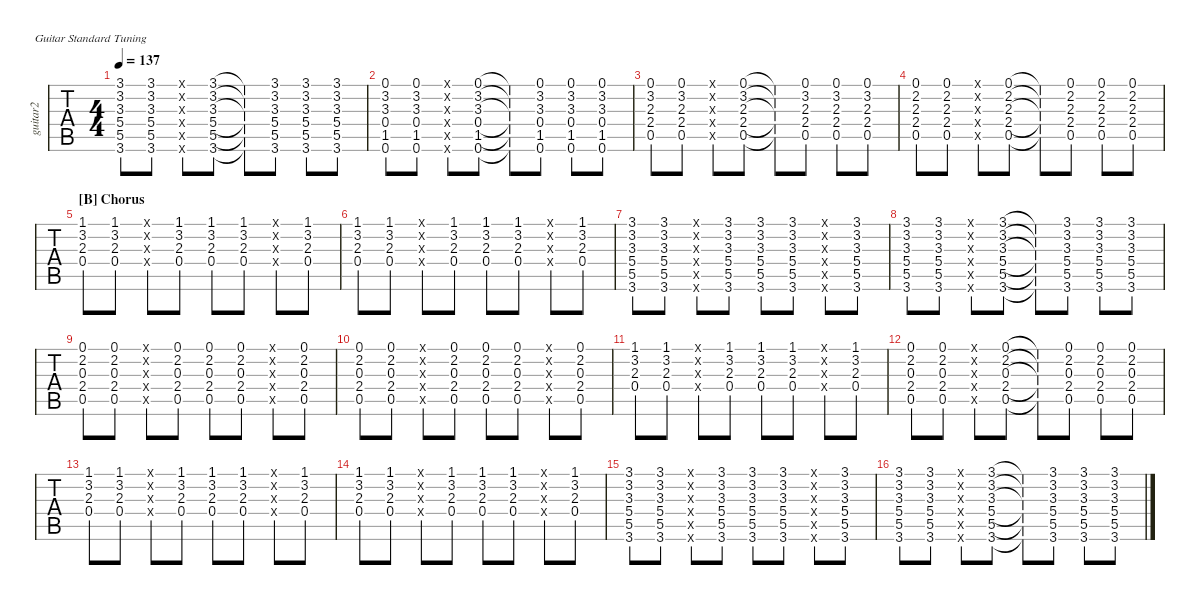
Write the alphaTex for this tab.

\defaultSystemsLayout 4
\hideDynamics
\bracketExtendMode nobrackets
\track ("Guitar2" "guitar2") {defaultSystemsLayout 4 instrument electricguitarclean}
\staff {tabs}
\tuning (E4 B3 G3 D3 A2 E2)
\ts (4 4)
\tempo 137
\clef g2
\ks f
(5.4{acc forcenatural} 3.3{acc b} 3.2{acc forcenatural} 3.1{acc forcenatural} 5.5{acc forcenatural} 3.6{acc forcenatural}).8{dy mf beam Up} (5.4{acc forcenatural} 3.3{acc b} 3.2{acc forcenatural} 3.1{acc forcenatural} 5.5{acc forcenatural} 3.6{acc forcenatural}).8{beam Up} (5.4{x acc forcenatural} 3.3{x acc b} 3.2{x acc forcenatural} 3.1{x acc forcenatural} 5.5{x acc forcenatural} 3.6{x acc forcenatural}).8{beam Up} (5.4{acc forcenatural} 3.3{acc b} 3.2{acc forcenatural} 3.1{acc forcenatural} 5.5{acc forcenatural} 3.6{acc forcenatural}).8{beam Up} (5.4{t acc forcenatural} 3.3{t acc b} 3.2{t acc forcenatural} 3.1{t acc forcenatural} 5.5{t acc forcenatural} 3.6{t acc forcenatural}).8{beam Up} (5.4{acc forcenatural} 3.3{acc b} 3.2{acc forcenatural} 3.1{acc forcenatural} 5.5{acc forcenatural} 3.6{acc forcenatural}).8{beam Up} (5.4{acc forcenatural} 3.3{acc b} 3.2{acc forcenatural} 3.1{acc forcenatural} 5.5{acc forcenatural} 3.6{acc forcenatural}).8{beam Up} (5.4{acc forcenatural} 3.3{acc b} 3.2{acc forcenatural} 3.1{acc forcenatural} 5.5{acc forcenatural} 3.6{acc forcenatural}).8{beam Up} |
(1.5{acc b} 0.4{acc forcenatural} 3.2{acc forcenatural} 0.1{acc forcenatural} 3.3{acc b} 0.6{acc forcenatural}).8{beam Up} (1.5{acc b} 0.4{acc forcenatural} 3.2{acc forcenatural} 0.1{acc forcenatural} 3.3{acc b} 0.6{acc forcenatural}).8{beam Up} (1.5{x acc b} 0.4{x acc forcenatural} 3.2{x acc forcenatural} 0.1{x acc forcenatural} 3.3{x acc b} 0.6{x acc forcenatural}).8{beam Up} (1.5{acc b} 0.4{acc forcenatural} 3.2{acc forcenatural} 0.1{acc forcenatural} 3.3{acc b} 0.6{acc forcenatural}).8{beam Up} (1.5{t acc b} 0.4{t acc forcenatural} 3.2{t acc forcenatural} 0.1{t acc forcenatural} 3.3{t acc b} 0.6{t acc forcenatural}).8{beam Up} (1.5{acc b} 0.4{acc forcenatural} 3.2{acc forcenatural} 0.1{acc forcenatural} 3.3{acc b} 0.6{acc forcenatural}).8{beam Up} (1.5{acc b} 0.4{acc forcenatural} 3.2{acc forcenatural} 0.1{acc forcenatural} 3.3{acc b} 0.6{acc forcenatural}).8{beam Up} (1.5{acc b} 0.4{acc forcenatural} 3.2{acc forcenatural} 0.1{acc forcenatural} 3.3{acc b} 0.6{acc forcenatural}).8{beam Up} |
(0.5{acc forcenatural} 2.4{acc forcenatural} 2.3{acc forcenatural} 3.2{acc forcenatural} 0.1{acc forcenatural}).8{beam Up} (0.5{acc forcenatural} 2.4{acc forcenatural} 2.3{acc forcenatural} 3.2{acc forcenatural} 0.1{acc forcenatural}).8{beam Up} (0.5{x acc forcenatural} 2.4{x acc forcenatural} 2.3{x acc forcenatural} 3.2{x acc forcenatural} 0.1{x acc forcenatural}).8{beam Up} (0.5{acc forcenatural} 2.4{acc forcenatural} 2.3{acc forcenatural} 3.2{acc forcenatural} 0.1{acc forcenatural}).8{beam Up} (0.5{t acc forcenatural} 2.4{t acc forcenatural} 2.3{t acc forcenatural} 3.2{t acc forcenatural} 0.1{t acc forcenatural}).8{beam Up} (0.5{acc forcenatural} 2.4{acc forcenatural} 2.3{acc forcenatural} 3.2{acc forcenatural} 0.1{acc forcenatural}).8{beam Up} (0.5{acc forcenatural} 2.4{acc forcenatural} 2.3{acc forcenatural} 3.2{acc forcenatural} 0.1{acc forcenatural}).8{beam Up} (0.5{acc forcenatural} 2.4{acc forcenatural} 2.3{acc forcenatural} 3.2{acc forcenatural} 0.1{acc forcenatural}).8{beam Up} |
(0.5{acc forcenatural} 2.4{acc forcenatural} 2.3{acc forcenatural} 2.2{acc b} 0.1{acc forcenatural}).8{beam Up} (0.5{acc forcenatural} 2.4{acc forcenatural} 2.3{acc forcenatural} 2.2{acc b} 0.1{acc forcenatural}).8{beam Up} (0.5{x acc forcenatural} 2.4{x acc forcenatural} 2.3{x acc forcenatural} 3.2{x acc forcenatural} 0.1{x acc forcenatural}).8{beam Up} (0.5{acc forcenatural} 2.4{acc forcenatural} 2.3{acc forcenatural} 2.2{acc b} 0.1{acc forcenatural}).8{beam Up} (0.5{t acc forcenatural} 2.4{t acc forcenatural} 2.3{t acc forcenatural} 2.2{t acc b} 0.1{t acc forcenatural}).8{beam Up} (0.5{acc forcenatural} 2.4{acc forcenatural} 2.3{acc forcenatural} 2.2{acc b} 0.1{acc forcenatural}).8{beam Up} (0.5{acc forcenatural} 2.4{acc forcenatural} 2.3{acc forcenatural} 2.2{acc b} 0.1{acc forcenatural}).8{beam Up} (0.5{acc forcenatural} 2.4{acc forcenatural} 2.3{acc forcenatural} 2.2{acc b} 0.1{acc forcenatural}).8{beam Up} |
\section ("B" "Chorus")
(0.4{acc forcenatural} 2.3{acc forcenatural} 3.2{acc forcenatural} 1.1{acc forcenatural}).8{beam Up} (0.4{acc forcenatural} 2.3{acc forcenatural} 3.2{acc forcenatural} 1.1{acc forcenatural}).8{beam Up} (0.4{x acc forcenatural} 2.3{x acc forcenatural} 3.2{x acc forcenatural} 1.1{x acc forcenatural}).8{beam Up} (0.4{acc forcenatural} 2.3{acc forcenatural} 3.2{acc forcenatural} 1.1{acc forcenatural}).8{beam Up} (0.4{acc forcenatural} 2.3{acc forcenatural} 3.2{acc forcenatural} 1.1{acc forcenatural}).8{beam Up} (0.4{acc forcenatural} 2.3{acc forcenatural} 3.2{acc forcenatural} 1.1{acc forcenatural}).8{beam Up} (0.4{x acc forcenatural} 2.3{x acc forcenatural} 3.2{x acc forcenatural} 1.1{x acc forcenatural}).8{beam Up} (0.4{acc forcenatural} 2.3{acc forcenatural} 3.2{acc forcenatural} 1.1{acc forcenatural}).8{beam Up} |
(0.4{acc forcenatural} 2.3{acc forcenatural} 3.2{acc forcenatural} 1.1{acc forcenatural}).8{beam Up} (0.4{acc forcenatural} 2.3{acc forcenatural} 3.2{acc forcenatural} 1.1{acc forcenatural}).8{beam Up} (0.4{x acc forcenatural} 2.3{x acc forcenatural} 3.2{x acc forcenatural} 1.1{x acc forcenatural}).8{beam Up} (0.4{acc forcenatural} 2.3{acc forcenatural} 3.2{acc forcenatural} 1.1{acc forcenatural}).8{beam Up} (0.4{acc forcenatural} 2.3{acc forcenatural} 3.2{acc forcenatural} 1.1{acc forcenatural}).8{beam Up} (0.4{acc forcenatural} 2.3{acc forcenatural} 3.2{acc forcenatural} 1.1{acc forcenatural}).8{beam Up} (0.4{x acc forcenatural} 2.3{x acc forcenatural} 3.2{x acc forcenatural} 1.1{x acc forcenatural}).8{beam Up} (0.4{acc forcenatural} 2.3{acc forcenatural} 3.2{acc forcenatural} 1.1{acc forcenatural}).8{beam Up} |
(5.4{acc forcenatural} 3.3{acc b} 3.2{acc forcenatural} 3.1{acc forcenatural} 5.5{acc forcenatural} 3.6{acc forcenatural}).8{beam Up} (5.4{acc forcenatural} 3.3{acc b} 3.2{acc forcenatural} 3.1{acc forcenatural} 5.5{acc forcenatural} 3.6{acc forcenatural}).8{beam Up} (5.4{x acc forcenatural} 3.3{x acc b} 3.2{x acc forcenatural} 3.1{x acc forcenatural} 5.5{x acc forcenatural} 3.6{x acc forcenatural}).8{beam Up} (5.4{acc forcenatural} 3.3{acc b} 3.2{acc forcenatural} 3.1{acc forcenatural} 5.5{acc forcenatural} 3.6{acc forcenatural}).8{beam Up} (5.4{acc forcenatural} 3.3{acc b} 3.2{acc forcenatural} 3.1{acc forcenatural} 5.5{acc forcenatural} 3.6{acc forcenatural}).8{beam Up} (5.4{acc forcenatural} 3.3{acc b} 3.2{acc forcenatural} 3.1{acc forcenatural} 5.5{acc forcenatural} 3.6{acc forcenatural}).8{beam Up} (5.4{x acc forcenatural} 3.3{x acc b} 3.2{x acc forcenatural} 3.1{x acc forcenatural} 5.5{x acc forcenatural} 3.6{x acc forcenatural}).8{beam Up} (5.4{acc forcenatural} 3.3{acc b} 3.2{acc forcenatural} 3.1{acc forcenatural} 5.5{acc forcenatural} 3.6{acc forcenatural}).8{beam Up} |
(5.4{acc forcenatural} 3.3{acc b} 3.2{acc forcenatural} 3.1{acc forcenatural} 5.5{acc forcenatural} 3.6{acc forcenatural}).8{beam Up} (5.4{acc forcenatural} 3.3{acc b} 3.2{acc forcenatural} 3.1{acc forcenatural} 5.5{acc forcenatural} 3.6{acc forcenatural}).8{beam Up} (5.4{x acc forcenatural} 3.3{x acc b} 3.2{x acc forcenatural} 3.1{x acc forcenatural} 5.5{x acc forcenatural} 3.6{x acc forcenatural}).8{beam Up} (5.4{acc forcenatural} 3.3{acc b} 3.2{acc forcenatural} 3.1{acc forcenatural} 5.5{acc forcenatural} 3.6{acc forcenatural}).8{beam Up} (5.4{t acc forcenatural} 3.3{t acc b} 3.2{t acc forcenatural} 3.1{t acc forcenatural} 5.5{t acc forcenatural} 3.6{t acc forcenatural}).8{beam Up} (5.4{acc forcenatural} 3.3{acc b} 3.2{acc forcenatural} 3.1{acc forcenatural} 5.5{acc forcenatural} 3.6{acc forcenatural}).8{beam Up} (5.4{acc forcenatural} 3.3{acc b} 3.2{acc forcenatural} 3.1{acc forcenatural} 5.5{acc forcenatural} 3.6{acc forcenatural}).8{beam Up} (5.4{acc forcenatural} 3.3{acc b} 3.2{acc forcenatural} 3.1{acc forcenatural} 5.5{acc forcenatural} 3.6{acc forcenatural}).8{beam Up} |
(0.5{acc forcenatural} 2.4{acc forcenatural} 0.3{acc forcenatural} 2.2{acc b} 0.1{acc forcenatural}).8{beam Up} (0.5{acc forcenatural} 2.4{acc forcenatural} 0.3{acc forcenatural} 2.2{acc b} 0.1{acc forcenatural}).8{beam Up} (0.5{x acc forcenatural} 2.4{x acc forcenatural} 0.3{x acc forcenatural} 2.2{x acc b} 0.1{x acc forcenatural}).8{beam Up} (0.5{acc forcenatural} 2.4{acc forcenatural} 0.3{acc forcenatural} 2.2{acc b} 0.1{acc forcenatural}).8{beam Up} (0.5{acc forcenatural} 2.4{acc forcenatural} 0.3{acc forcenatural} 2.2{acc b} 0.1{acc forcenatural}).8{beam Up} (0.5{acc forcenatural} 2.4{acc forcenatural} 0.3{acc forcenatural} 2.2{acc b} 0.1{acc forcenatural}).8{beam Up} (0.5{x acc forcenatural} 2.4{x acc forcenatural} 0.3{x acc forcenatural} 2.2{x acc b} 0.1{x acc forcenatural}).8{beam Up} (0.5{acc forcenatural} 2.4{acc forcenatural} 0.3{acc forcenatural} 2.2{acc b} 0.1{acc forcenatural}).8{beam Up} |
(0.5{acc forcenatural} 2.4{acc forcenatural} 0.3{acc forcenatural} 2.2{acc b} 0.1{acc forcenatural}).8{beam Up} (0.5{acc forcenatural} 2.4{acc forcenatural} 0.3{acc forcenatural} 2.2{acc b} 0.1{acc forcenatural}).8{beam Up} (0.5{x acc forcenatural} 2.4{x acc forcenatural} 0.3{x acc forcenatural} 2.2{x acc b} 0.1{x acc forcenatural}).8{beam Up} (0.5{acc forcenatural} 2.4{acc forcenatural} 0.3{acc forcenatural} 2.2{acc b} 0.1{acc forcenatural}).8{beam Up} (0.5{acc forcenatural} 2.4{acc forcenatural} 0.3{acc forcenatural} 2.2{acc b} 0.1{acc forcenatural}).8{beam Up} (0.5{acc forcenatural} 2.4{acc forcenatural} 0.3{acc forcenatural} 2.2{acc b} 0.1{acc forcenatural}).8{beam Up} (0.5{x acc forcenatural} 2.4{x acc forcenatural} 0.3{x acc forcenatural} 2.2{x acc b} 0.1{x acc forcenatural}).8{beam Up} (0.5{acc forcenatural} 2.4{acc forcenatural} 0.3{acc forcenatural} 2.2{acc b} 0.1{acc forcenatural}).8{beam Up} |
(0.4{acc forcenatural} 2.3{acc forcenatural} 3.2{acc forcenatural} 1.1{acc forcenatural}).8{beam Up} (0.4{acc forcenatural} 2.3{acc forcenatural} 3.2{acc forcenatural} 1.1{acc forcenatural}).8{beam Up} (0.4{x acc forcenatural} 2.3{x acc forcenatural} 3.2{x acc forcenatural} 1.1{x acc forcenatural}).8{beam Up} (0.4{acc forcenatural} 2.3{acc forcenatural} 3.2{acc forcenatural} 1.1{acc forcenatural}).8{beam Up} (0.4{acc forcenatural} 2.3{acc forcenatural} 3.2{acc forcenatural} 1.1{acc forcenatural}).8{beam Up} (0.4{acc forcenatural} 2.3{acc forcenatural} 3.2{acc forcenatural} 1.1{acc forcenatural}).8{beam Up} (0.4{x acc forcenatural} 2.3{x acc forcenatural} 3.2{x acc forcenatural} 1.1{x acc forcenatural}).8{beam Up} (0.4{acc forcenatural} 2.3{acc forcenatural} 3.2{acc forcenatural} 1.1{acc forcenatural}).8{beam Up} |
(0.5{acc forcenatural} 2.4{acc forcenatural} 0.3{acc forcenatural} 2.2{acc b} 0.1{acc forcenatural}).8{beam Up} (0.5{acc forcenatural} 2.4{acc forcenatural} 0.3{acc forcenatural} 2.2{acc b} 0.1{acc forcenatural}).8{beam Up} (0.5{x acc forcenatural} 2.4{x acc forcenatural} 0.3{x acc forcenatural} 2.2{x acc b} 0.1{x acc forcenatural}).8{beam Up} (0.5{acc forcenatural} 2.4{acc forcenatural} 0.3{acc forcenatural} 2.2{acc b} 0.1{acc forcenatural}).8{beam Up} (0.5{t acc forcenatural} 2.4{t acc forcenatural} 0.3{t acc forcenatural} 2.2{t acc b} 0.1{t acc forcenatural}).8{beam Up} (0.5{acc forcenatural} 2.4{acc forcenatural} 0.3{acc forcenatural} 2.2{acc b} 0.1{acc forcenatural}).8{beam Up} (0.5{acc forcenatural} 2.4{acc forcenatural} 0.3{acc forcenatural} 2.2{acc b} 0.1{acc forcenatural}).8{beam Up} (0.5{acc forcenatural} 2.4{acc forcenatural} 0.3{acc forcenatural} 2.2{acc b} 0.1{acc forcenatural}).8{beam Up} |
(0.4{acc forcenatural} 2.3{acc forcenatural} 3.2{acc forcenatural} 1.1{acc forcenatural}).8{beam Up} (0.4{acc forcenatural} 2.3{acc forcenatural} 3.2{acc forcenatural} 1.1{acc forcenatural}).8{beam Up} (0.4{x acc forcenatural} 2.3{x acc forcenatural} 3.2{x acc forcenatural} 1.1{x acc forcenatural}).8{beam Up} (0.4{acc forcenatural} 2.3{acc forcenatural} 3.2{acc forcenatural} 1.1{acc forcenatural}).8{beam Up} (0.4{acc forcenatural} 2.3{acc forcenatural} 3.2{acc forcenatural} 1.1{acc forcenatural}).8{beam Up} (0.4{acc forcenatural} 2.3{acc forcenatural} 3.2{acc forcenatural} 1.1{acc forcenatural}).8{beam Up} (0.4{x acc forcenatural} 2.3{x acc forcenatural} 3.2{x acc forcenatural} 1.1{x acc forcenatural}).8{beam Up} (0.4{acc forcenatural} 2.3{acc forcenatural} 3.2{acc forcenatural} 1.1{acc forcenatural}).8{beam Up} |
(0.4{acc forcenatural} 2.3{acc forcenatural} 3.2{acc forcenatural} 1.1{acc forcenatural}).8{beam Up} (0.4{acc forcenatural} 2.3{acc forcenatural} 3.2{acc forcenatural} 1.1{acc forcenatural}).8{beam Up} (0.4{x acc forcenatural} 2.3{x acc forcenatural} 3.2{x acc forcenatural} 1.1{x acc forcenatural}).8{beam Up} (0.4{acc forcenatural} 2.3{acc forcenatural} 3.2{acc forcenatural} 1.1{acc forcenatural}).8{beam Up} (0.4{acc forcenatural} 2.3{acc forcenatural} 3.2{acc forcenatural} 1.1{acc forcenatural}).8{beam Up} (0.4{acc forcenatural} 2.3{acc forcenatural} 3.2{acc forcenatural} 1.1{acc forcenatural}).8{beam Up} (0.4{x acc forcenatural} 2.3{x acc forcenatural} 3.2{x acc forcenatural} 1.1{x acc forcenatural}).8{beam Up} (0.4{acc forcenatural} 2.3{acc forcenatural} 3.2{acc forcenatural} 1.1{acc forcenatural}).8{beam Up} |
(5.4{acc forcenatural} 3.3{acc b} 3.2{acc forcenatural} 3.1{acc forcenatural} 5.5{acc forcenatural} 3.6{acc forcenatural}).8{beam Up} (5.4{acc forcenatural} 3.3{acc b} 3.2{acc forcenatural} 3.1{acc forcenatural} 5.5{acc forcenatural} 3.6{acc forcenatural}).8{beam Up} (5.4{x acc forcenatural} 3.3{x acc b} 3.2{x acc forcenatural} 3.1{x acc forcenatural} 5.5{x acc forcenatural} 3.6{x acc forcenatural}).8{beam Up} (5.4{acc forcenatural} 3.3{acc b} 3.2{acc forcenatural} 3.1{acc forcenatural} 5.5{acc forcenatural} 3.6{acc forcenatural}).8{beam Up} (5.4{acc forcenatural} 3.3{acc b} 3.2{acc forcenatural} 3.1{acc forcenatural} 5.5{acc forcenatural} 3.6{acc forcenatural}).8{beam Up} (5.4{acc forcenatural} 3.3{acc b} 3.2{acc forcenatural} 3.1{acc forcenatural} 5.5{acc forcenatural} 3.6{acc forcenatural}).8{beam Up} (5.4{x acc forcenatural} 3.3{x acc b} 3.2{x acc forcenatural} 3.1{x acc forcenatural} 5.5{x acc forcenatural} 3.6{x acc forcenatural}).8{beam Up} (5.4{acc forcenatural} 3.3{acc b} 3.2{acc forcenatural} 3.1{acc forcenatural} 5.5{acc forcenatural} 3.6{acc forcenatural}).8{beam Up} |
(5.4{acc forcenatural} 3.3{acc b} 3.2{acc forcenatural} 3.1{acc forcenatural} 5.5{acc forcenatural} 3.6{acc forcenatural}).8{beam Up} (5.4{acc forcenatural} 3.3{acc b} 3.2{acc forcenatural} 3.1{acc forcenatural} 5.5{acc forcenatural} 3.6{acc forcenatural}).8{beam Up} (5.4{x acc forcenatural} 3.3{x acc b} 3.2{x acc forcenatural} 3.1{x acc forcenatural} 5.5{x acc forcenatural} 3.6{x acc forcenatural}).8{beam Up} (5.4{acc forcenatural} 3.3{acc b} 3.2{acc forcenatural} 3.1{acc forcenatural} 5.5{acc forcenatural} 3.6{acc forcenatural}).8{beam Up} (5.4{t acc forcenatural} 3.3{t acc b} 3.2{t acc forcenatural} 3.1{t acc forcenatural} 5.5{t acc forcenatural} 3.6{t acc forcenatural}).8{beam Up} (5.4{acc forcenatural} 3.3{acc b} 3.2{acc forcenatural} 3.1{acc forcenatural} 5.5{acc forcenatural} 3.6{acc forcenatural}).8{beam Up} (5.4{acc forcenatural} 3.3{acc b} 3.2{acc forcenatural} 3.1{acc forcenatural} 5.5{acc forcenatural} 3.6{acc forcenatural}).8{beam Up} (5.4{acc forcenatural} 3.3{acc b} 3.2{acc forcenatural} 3.1{acc forcenatural} 5.5{acc forcenatural} 3.6{acc forcenatural}).8{beam Up}
